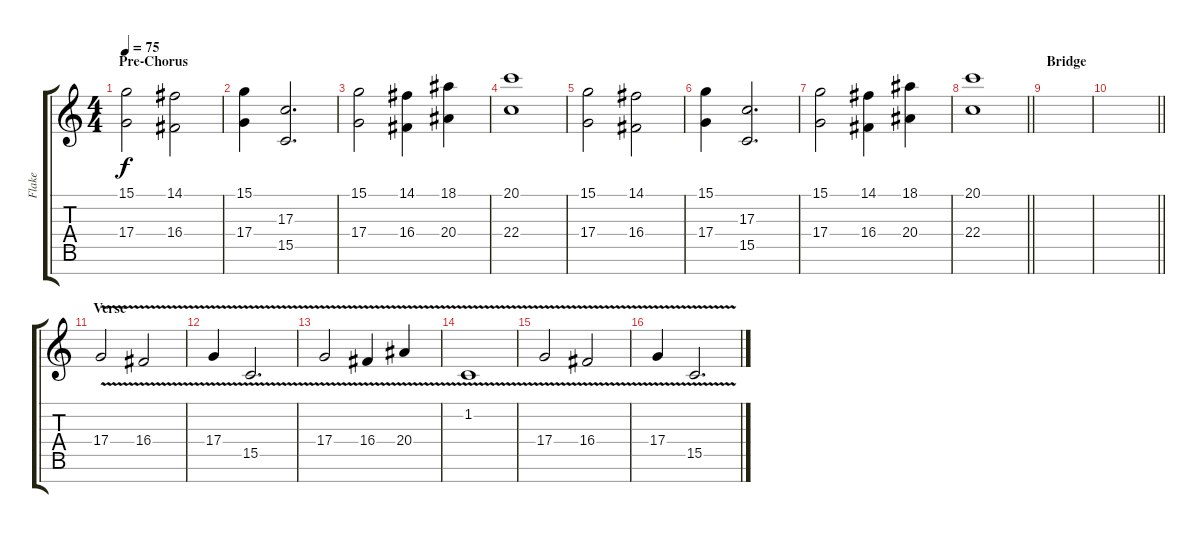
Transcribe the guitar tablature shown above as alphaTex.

\track ("Flake" "Flake") {instrument choiraahs}
\staff {score tabs}
\tuning (E4 B3 G3 D3 A2 E2 B1) {hide}
\ts (4 4)
\section ("" "Pre-Chorus")
\tempo 75
\clef g2
\ks c
(15.1 17.4).2{dy f} (14.1 16.4).2 |
(15.1 17.4).4 (17.3 15.5).2{d} |
(15.1 17.4).2 (14.1 16.4).4 (18.1 20.4).4 |
(20.1 22.4).1 |
(15.1 17.4).2 (14.1 16.4).2 |
(15.1 17.4).4 (17.3 15.5).2{d} |
(15.1 17.4).2 (14.1 16.4).4 (18.1 20.4).4 |
\barLineRight lightlight
(20.1 22.4).1 |
\section ("" "Bridge")
|
\barLineRight lightlight
|
\section ("" "Verse")
17.4{v}.2 16.4{v}.2 |
17.4{v}.4 15.5{v}.2{d} |
17.4{v}.2 16.4{v}.4 20.4{v}.4 |
1.2{v}.1 |
17.4{v}.2 16.4{v}.2 |
17.4{v}.4 15.5{v}.2{d}
